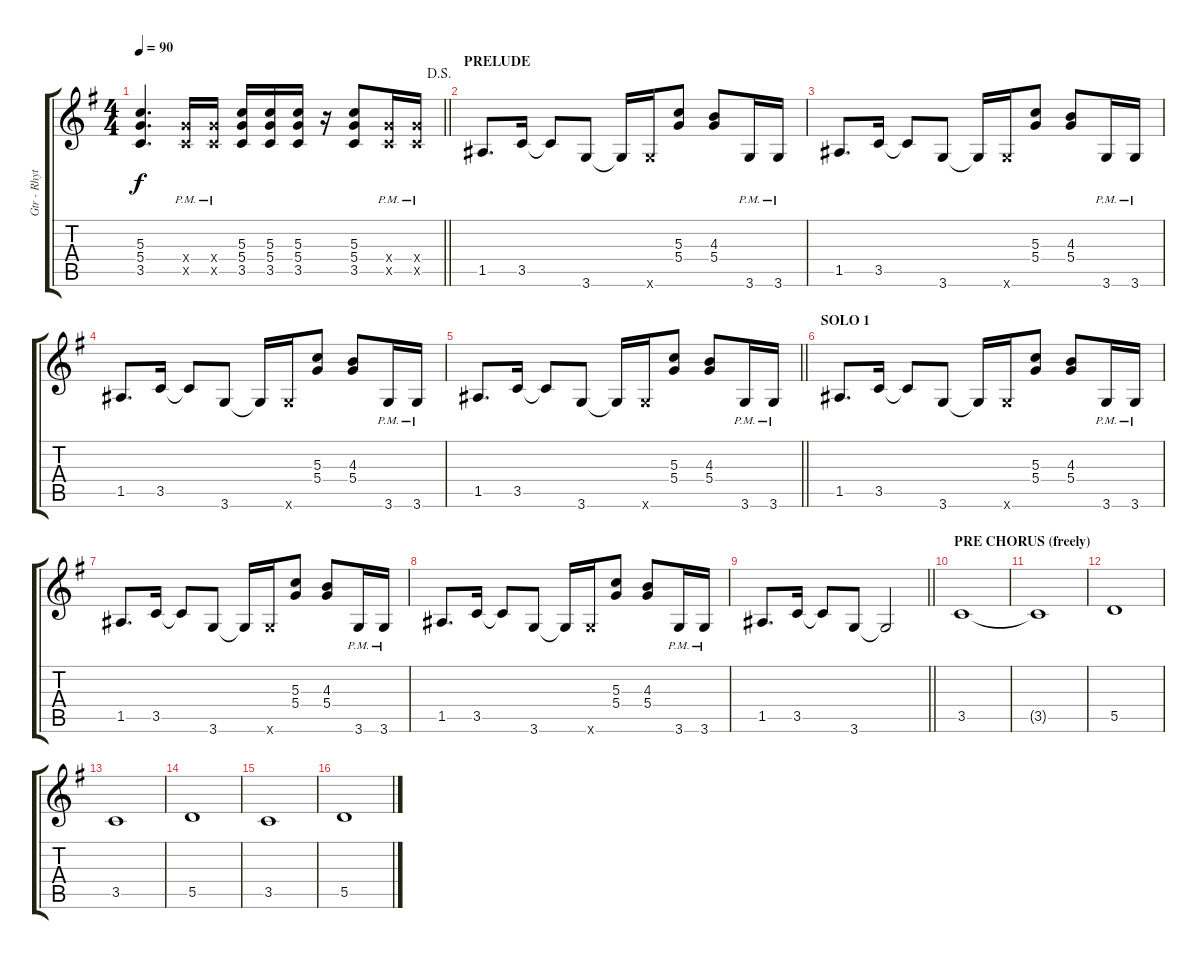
\track ("Gtr - Rhythm" "Gtr - Rhyt") {instrument overdrivenguitar}
\staff {score tabs}
\tuning (E4 B3 G3 D3 A2 E2) {hide}
\ts (4 4)
\jump dalsegno
\tempo 90
\clef g2
\barLineRight lightlight
\ks g
(5.3 5.4 3.5).4{d dy f} (5.4{pm x} 3.5{pm x}).16 (5.4{pm x} 3.5{pm x}).16 (5.3 5.4 3.5).16 (5.3 5.4 3.5).16 (5.3 5.4 3.5).16 r.16 (5.3 5.4 3.5).8 (5.4{pm x} 3.5{pm x}).16 (5.4{pm x} 3.5{pm x}).16 |
\section ("" "PRELUDE")
1.5.8{d} 3.5.16 3.5{t}.8 3.6.8 3.6{t}.16 3.6{x}.16 (5.3 5.4).8 (4.3 5.4).8 3.6{pm}.16 3.6{pm}.16 |
1.5.8{d} 3.5.16 3.5{t}.8 3.6.8 3.6{t}.16 3.6{x}.16 (5.3 5.4).8 (4.3 5.4).8 3.6{pm}.16 3.6{pm}.16 |
1.5.8{d} 3.5.16 3.5{t}.8 3.6.8 3.6{t}.16 3.6{x}.16 (5.3 5.4).8 (4.3 5.4).8 3.6{pm}.16 3.6{pm}.16 |
\barLineRight lightlight
1.5.8{d} 3.5.16 3.5{t}.8 3.6.8 3.6{t}.16 3.6{x}.16 (5.3 5.4).8 (4.3 5.4).8 3.6{pm}.16 3.6{pm}.16 |
\section ("" "SOLO 1")
1.5.8{d} 3.5.16 3.5{t}.8 3.6.8 3.6{t}.16 3.6{x}.16 (5.3 5.4).8 (4.3 5.4).8 3.6{pm}.16 3.6{pm}.16 |
1.5.8{d} 3.5.16 3.5{t}.8 3.6.8 3.6{t}.16 3.6{x}.16 (5.3 5.4).8 (4.3 5.4).8 3.6{pm}.16 3.6{pm}.16 |
1.5.8{d} 3.5.16 3.5{t}.8 3.6.8 3.6{t}.16 3.6{x}.16 (5.3 5.4).8 (4.3 5.4).8 3.6{pm}.16 3.6{pm}.16 |
\barLineRight lightlight
1.5.8{d} 3.5.16 3.5{t}.8 3.6.8 3.6{t}.2 |
\section ("" "PRE CHORUS (freely)")
3.5.1 |
3.5{t}.1 |
5.5.1 |
3.5.1 |
5.5.1 |
3.5.1 |
5.5.1
